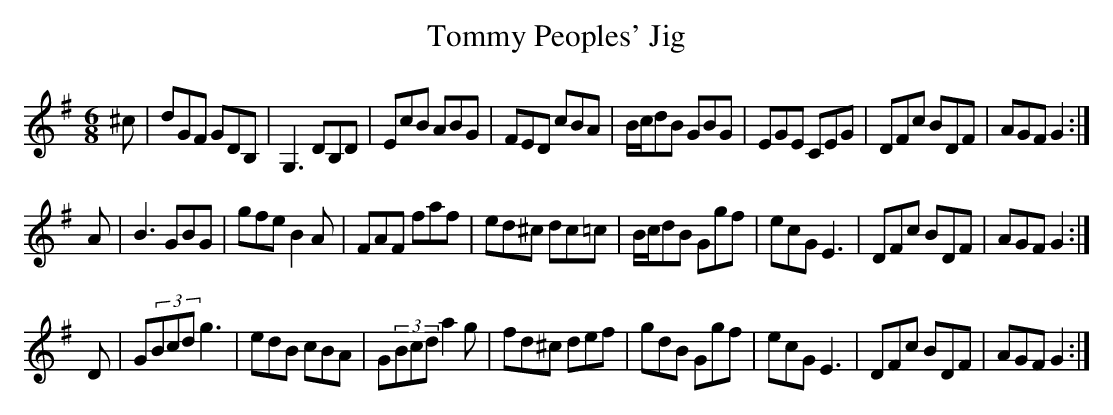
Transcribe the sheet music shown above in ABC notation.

X:1
T:Tommy Peoples' Jig
M:6/8
L:1/8
K:G
^c|dGF GDB,|G,3 DB,D|EcB ABG|FED cBA|\
B/c/dB GBG|EGE CEG|DFc BDF|AGF G2 :|
A|B3 GBG|gfe B2 A|FAF faf|ed^c dc=c|\
B/c/dB Ggf|ecG E3|DFc BDF|AGF G2 :|
D|G(3Bcd g3|edB cBA|G(3Bcd a2 g|fd^c def|\
gdB Ggf|ecG E3|DFc BDF|AGF G2 :|
